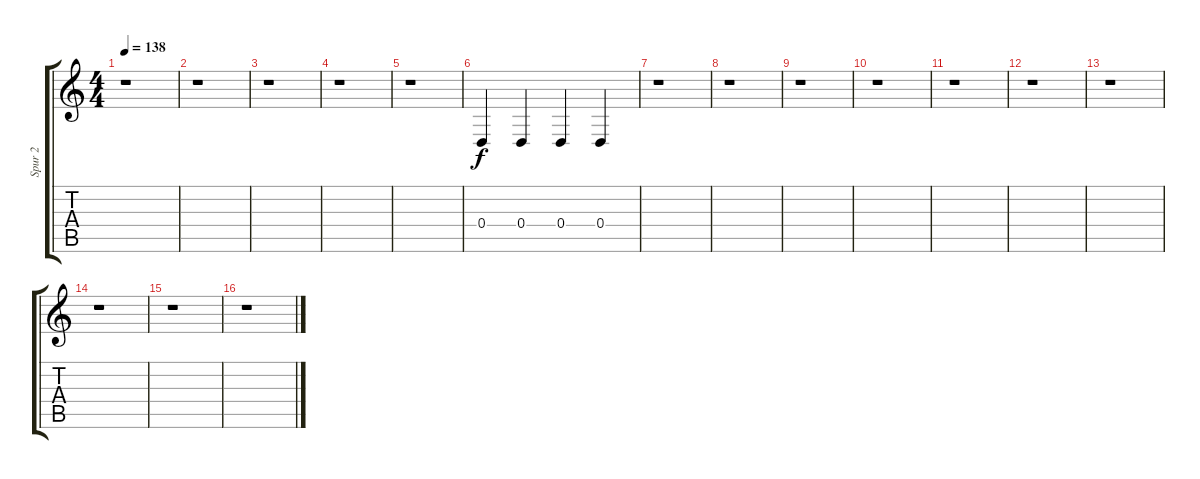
\track ("Spur 2" "Spur 2") {instrument gunshot}
\staff {score tabs}
\tuning (E4 B3 G3 D3 A2 E2) {hide}
\ts (4 4)
\tempo 138
\clef g2
\ks c
r.1{dy f} |
r.1 |
r.1 |
r.1 |
r.1 |
0.4.4 0.4.4 0.4.4 0.4.4 |
r.1 |
r.1 |
r.1 |
r.1 |
r.1 |
r.1 |
r.1 |
r.1 |
r.1 |
r.1
